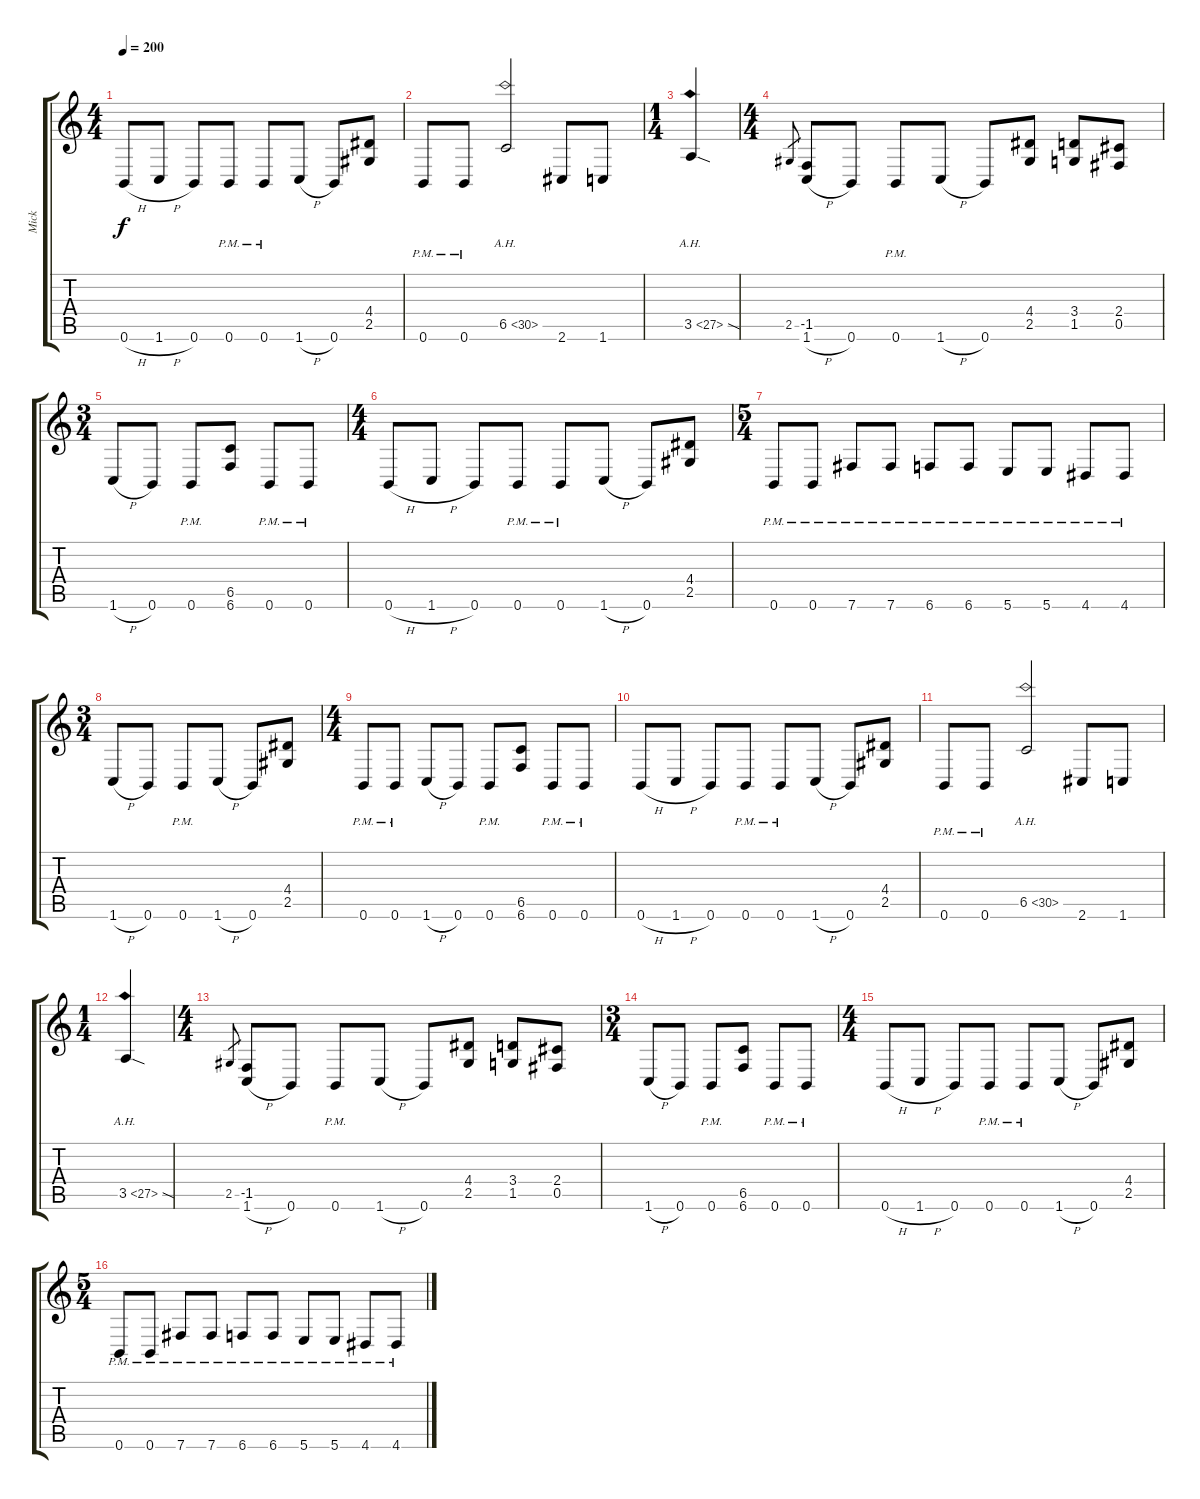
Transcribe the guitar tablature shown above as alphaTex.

\track ("Mick" "Mick") {instrument distortionguitar}
\staff {score tabs}
\tuning (Db4 Ab3 E3 B2 Gb2 B1) {hide}
\ts (4 4)
\tempo 200
\clef g2
\ks c
0.6{h}.8{dy f} 1.6{h}.8 0.6.8 0.6{pm}.8 0.6{pm}.8 1.6{h}.8 0.6.8 (4.4 2.5).8 |
0.6{pm}.8 0.6{pm}.8 6.5{ah 24}.2 2.6.8 1.6.8 |
\ts (1 4)
3.5{ah 24 sod}.4 |
\ts (4 4)
2.5.8{gr} (-1.5 1.6{h}).8 0.6.8 0.6{pm}.8 1.6{h}.8 0.6.8 (4.4 2.5).8 (3.4 1.5).8 (2.4 0.5).8 |
\ts (3 4)
1.6{h}.8 0.6.8 0.6{pm}.8 (6.5 6.6).8 0.6{pm}.8 0.6{pm}.8 |
\ts (4 4)
0.6{h}.8 1.6{h}.8 0.6.8 0.6{pm}.8 0.6{pm}.8 1.6{h}.8 0.6.8 (4.4 2.5).8 |
\ts (5 4)
0.6{pm}.8 0.6{pm}.8 7.6{pm}.8 7.6{pm}.8 6.6{pm}.8 6.6{pm}.8 5.6{pm}.8 5.6{pm}.8 4.6{pm}.8 4.6{pm}.8 |
\ts (3 4)
1.6{h}.8 0.6.8 0.6{pm}.8 1.6{h}.8 0.6.8 (4.4 2.5).8 |
\ts (4 4)
0.6{pm}.8 0.6{pm}.8 1.6{h}.8 0.6.8 0.6{pm}.8 (6.5 6.6).8 0.6{pm}.8 0.6{pm}.8 |
0.6{h}.8 1.6{h}.8 0.6.8 0.6{pm}.8 0.6{pm}.8 1.6{h}.8 0.6.8 (4.4 2.5).8 |
0.6{pm}.8 0.6{pm}.8 6.5{ah 24}.2 2.6.8 1.6.8 |
\ts (1 4)
3.5{ah 24 sod}.4 |
\ts (4 4)
2.5.8{gr} (-1.5 1.6{h}).8 0.6.8 0.6{pm}.8 1.6{h}.8 0.6.8 (4.4 2.5).8 (3.4 1.5).8 (2.4 0.5).8 |
\ts (3 4)
1.6{h}.8 0.6.8 0.6{pm}.8 (6.5 6.6).8 0.6{pm}.8 0.6{pm}.8 |
\ts (4 4)
0.6{h}.8 1.6{h}.8 0.6.8 0.6{pm}.8 0.6{pm}.8 1.6{h}.8 0.6.8 (4.4 2.5).8 |
\ts (5 4)
0.6{pm}.8 0.6{pm}.8 7.6{pm}.8 7.6{pm}.8 6.6{pm}.8 6.6{pm}.8 5.6{pm}.8 5.6{pm}.8 4.6{pm}.8 4.6{pm}.8
